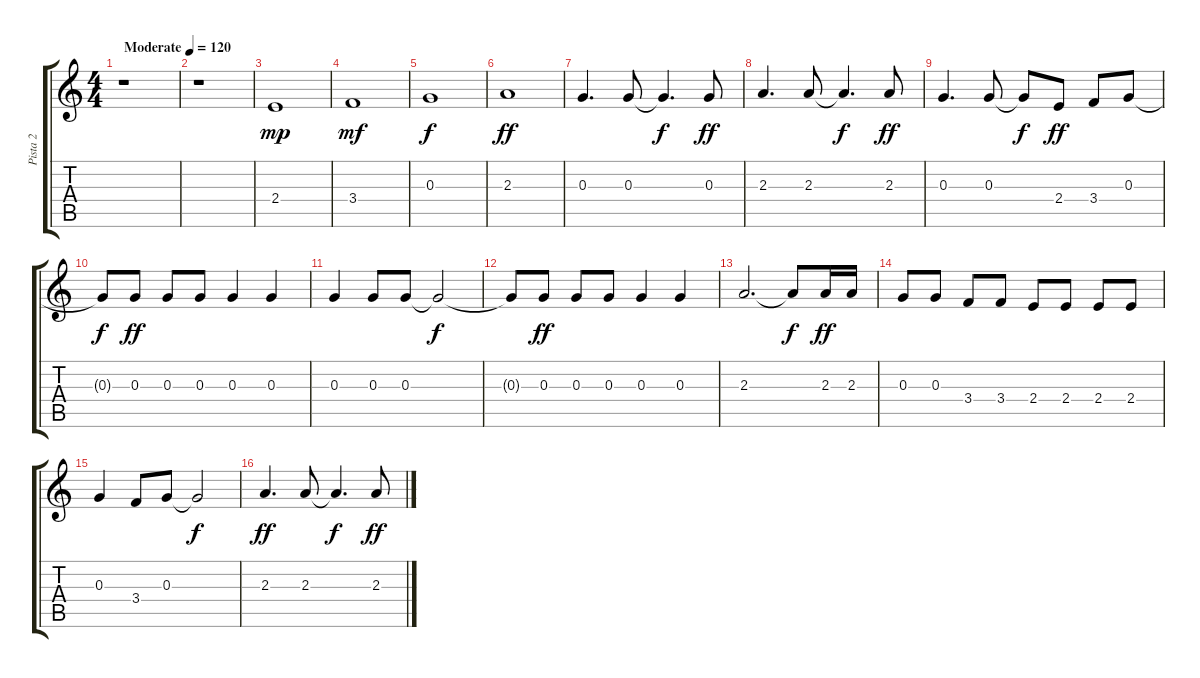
\track ("Pista 2" "Pista 2") {instrument contrabass}
\staff {score tabs}
\tuning (E4 B3 G3 D3 A2 E2) {hide}
\ts (4 4)
\tempo (120 "Moderate")
\clef g2
\ks c
r.1{dy mp instrument contrabass} |
r.1 |
2.4.1 |
3.4.1{dy mf} |
0.3.1{dy f} |
2.3.1{dy ff} |
0.3.4{d} 0.3.8 0.3{t}.4{d dy f} 0.3.8{dy ff} |
2.3.4{d} 2.3.8 2.3{t}.4{d dy f} 2.3.8{dy ff} |
0.3.4{d} 0.3.8 0.3{t}.8{dy f} 2.4.8{dy ff} 3.4.8 0.3.8 |
0.3{t}.8{dy f} 0.3.8{dy ff} 0.3.8 0.3.8 0.3.4 0.3.4 |
0.3.4 0.3.8 0.3.8 0.3{t}.2{dy f} |
0.3{t}.8 0.3.8{dy ff} 0.3.8 0.3.8 0.3.4 0.3.4 |
2.3.2{d} 2.3{t}.8{dy f} 2.3.16{dy ff} 2.3.16 |
0.3.8 0.3.8 3.4.8 3.4.8 2.4.8 2.4.8 2.4.8 2.4.8 |
0.3.4 3.4.8 0.3.8 0.3{t}.2{dy f} |
2.3.4{d dy ff} 2.3.8 2.3{t}.4{d dy f} 2.3.8{dy ff}
